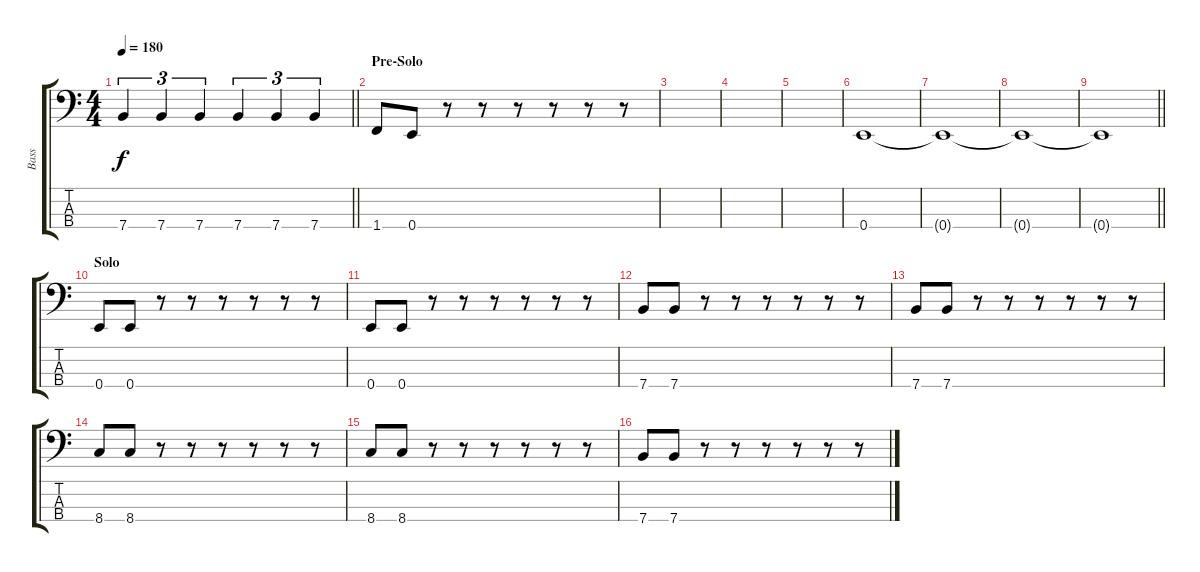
\track ("Bass" "Bass") {instrument electricbassfinger}
\staff {score tabs}
\tuning (G2 D2 A1 E1) {hide}
\ts (4 4)
\tempo 180
\clef f4
\barLineRight lightlight
\ks c
7.4.4{tu (3 2) dy f} 7.4.4{tu (3 2)} 7.4.4{tu (3 2)} 7.4.4{tu (3 2)} 7.4.4{tu (3 2)} 7.4.4{tu (3 2)} |
\section ("" "Pre-Solo")
1.4.8 0.4.8 r.8 r.8 r.8 r.8 r.8 r.8 |
|
|
|
0.4.1 |
0.4{t}.1 |
0.4{t}.1 |
\barLineRight lightlight
0.4{t}.1 |
\section ("" "Solo")
0.4.8 0.4.8 r.8 r.8 r.8 r.8 r.8 r.8 |
0.4.8 0.4.8 r.8 r.8 r.8 r.8 r.8 r.8 |
7.4.8 7.4.8 r.8 r.8 r.8 r.8 r.8 r.8 |
7.4.8 7.4.8 r.8 r.8 r.8 r.8 r.8 r.8 |
8.4.8 8.4.8 r.8 r.8 r.8 r.8 r.8 r.8 |
8.4.8 8.4.8 r.8 r.8 r.8 r.8 r.8 r.8 |
7.4.8 7.4.8 r.8 r.8 r.8 r.8 r.8 r.8
